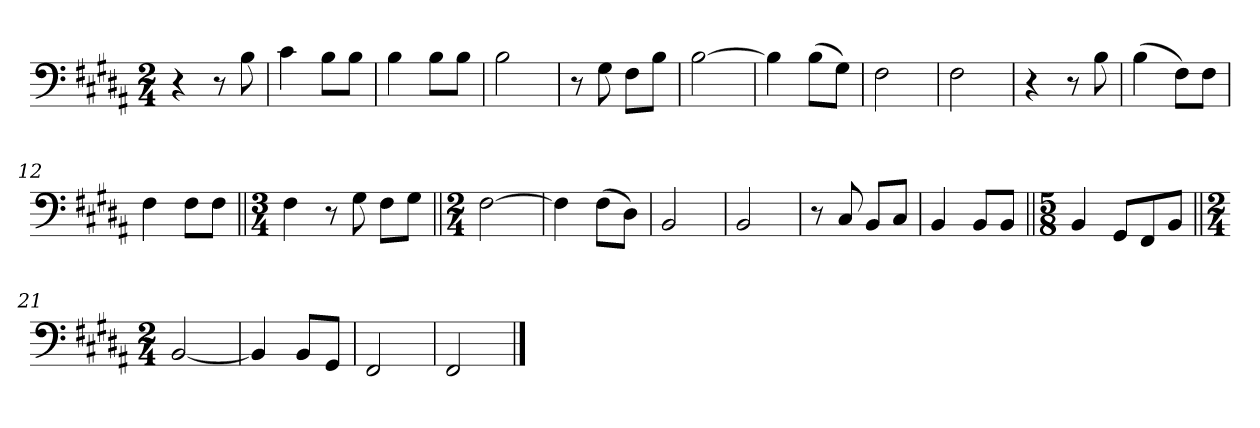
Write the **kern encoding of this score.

**kern
*part1
*staff1
*clefF4
*k[f#c#g#d#a#]
*M2/4
=1
4r
8r
8B\
=2
4c#\
8B\L
8B\J
=3
4B\
8B\L
8B\J
=4
2B\
=5
8r
8G#\
8F#\L
8B\J
=6
[2B\
=7
4B\]
(8B\L
8G#\J)
=8
2F#\
=9
2F#\
=10
4r
8r
8B\
=11
(4B\
8F#\L)
8F#\J
=12
4F#\
8F#\L
8F#\J
=13||
*M3/4
4F#\
8r
8G#\
8F#\L
8G#\J
=14||
*M2/4
[2F#\
=15
4F#\]
(8F#\L
8D#\J)
=16
2BB/
=17
2BB/
=18
8r
8C#/
8BB/L
8C#/J
=19
4BB/
8BB/L
8BB/J
=20||
*M5/8
4BB/
8GG#/L
8FF#/
8BB/J
=21||
*M2/4
[2BB/
=22
4BB/]
8BB/L
8GG#/J
=23
2FF#/
=24
2FF#/
==
*-
